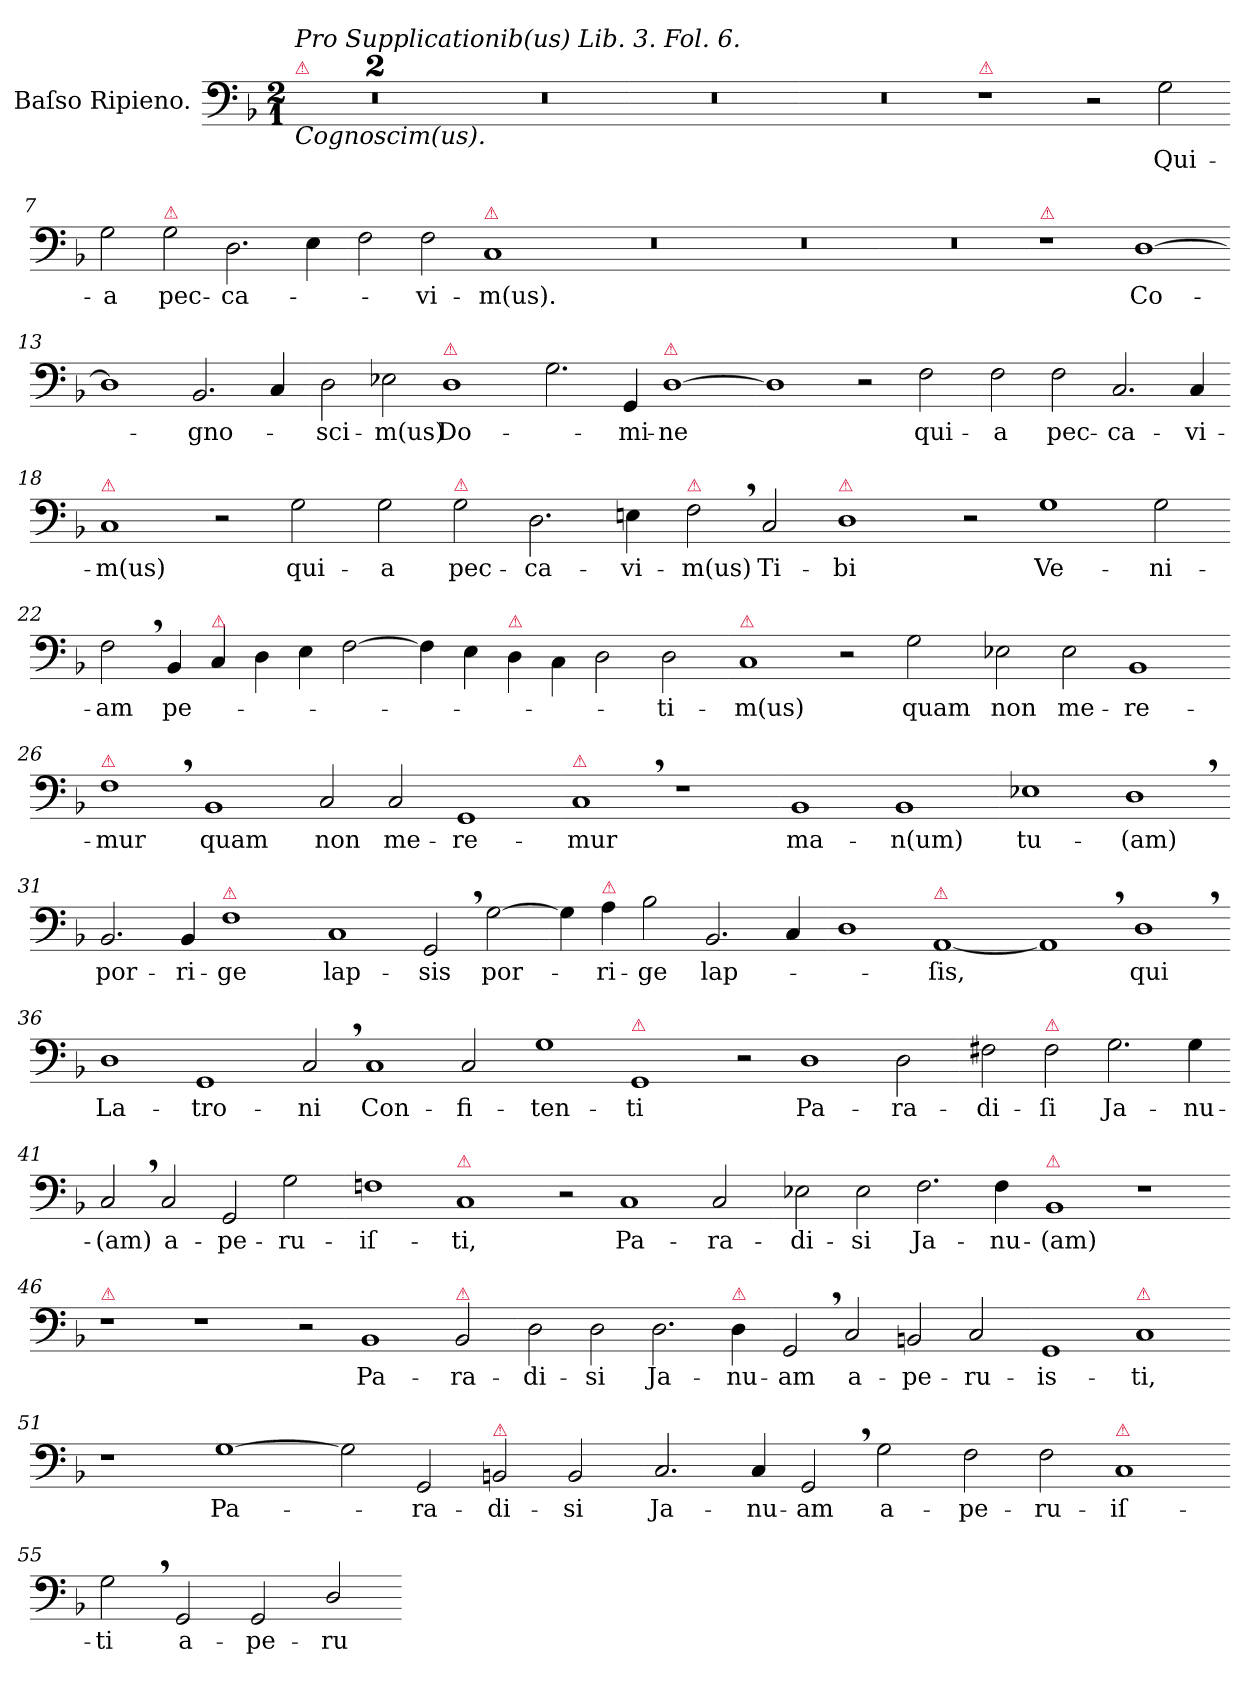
**kern	**text
*part1	*part1
*staff1	*staff1
*I"Baſso Ripieno.	*
*clefF4	*
*k[b-]	*
*M2/1	*
=1	=1
!LO:TX:a:i:t=Pro Supplicationib(us) Lib. 3. Fol. 6.	!
!LO:TX:b:i:t=Cognoscim(us).	!
!LO:TX:a:color=crimson:t=⚠	!
0r	.
=2-	=2-
0r	.
=3-	=3-
0r	.
=4-	=4-
0r	.
=5-	=5-
0r	.
=6-	=6-
!LO:TX:a:color=crimson:t=⚠	!
1r	.
2r	.
2G\	Qui-
=7-	=7-
2G\	-a
!LO:TX:a:color=crimson:t=⚠	!
2G\	pec-
2.D\	-ca-
4E\	.
=8-	=8-
2F\	.
2F\	-vi-
!LO:TX:a:color=crimson:t=⚠	!
1C	-m(us).
=9-	=9-
0r	.
=10-	=10-
0r	.
=11-	=11-
0r	.
=12-	=12-
!LO:TX:a:color=crimson:t=⚠	!
1r	.
[1D	Co-
=13-	=13-
1D]	.
2.BB-/	-gno-
4C/	.
=14-	=14-
2D\	-sci-
2E-X\	-m(us)
!LO:TX:a:color=crimson:t=⚠	!
1D	Do-
=15-	=15-
2.G\	.
4GG/	-mi-
!LO:TX:a:color=crimson:t=⚠	!
[1D	-ne
=16-	=16-
1D]	.
2r	.
2F\	qui-
=17-	=17-
2F\	-a
2F\	pec-
2.C/	-ca-
4C/	-vi-
=18-	=18-
!LO:TX:a:color=crimson:t=⚠	!
1C	-m(us)
2r	.
2G\	qui-
=19-	=19-
2G\	-a
!LO:TX:a:color=crimson:t=⚠	!
2G\	pec-
2.D\	-ca-
4En\	-vi-
=20-	=20-
!LO:TX:a:color=crimson:t=⚠	!
2F,<\	-m(us)
2C/	Ti-
!LO:TX:a:color=crimson:t=⚠	!
1D	-bi
=21-	=21-
2r	.
1G	Ve-
2G\	-ni-
=22-	=22-
2F,<\	-am
4BB-/	pe-
!LO:TX:a:color=crimson:t=⚠	!
4C/	.
4D\	.
4E\	.
[2F\	.
=23-	=23-
4F\]	.
4E\	.
!LO:TX:a:color=crimson:t=⚠	!
4D\	.
4C\	.
2D\	.
2D\	-ti-
=24-	=24-
!LO:TX:a:color=crimson:t=⚠	!
1C	-m(us)
2r	.
2G\	quam
=25-	=25-
2E-X\	non
2E-\	me-
1BB-	-re-
=26-	=26-
!LO:TX:a:color=crimson:t=⚠	!
1F,<	-mur
!	!LO:LY:i
1BB-	quam
=27-	=27-
!	!LO:LY:i
2C/	non
!	!LO:LY:i
2C/	me-
!	!LO:LY:i
1GG	-re-
=28-	=28-
!LO:TX:a:color=crimson:t=⚠	!
!	!LO:LY:i
1C,<	-mur
1r	.
=29-	=29-
1BB-	ma-
1BB-	-n(um)
=30-	=30-
1E-X	tu-
1D,<	-(am)
=31-	=31-
2.BB-/	por-
4BB-/	-ri-
!LO:TX:a:color=crimson:t=⚠	!
1F	-ge
=32-	=32-
1C	lap-
2GG,</	-sis
[2G\	por-
=33-	=33-
4G\]	.
!LO:TX:a:color=crimson:t=⚠	!
4A\	-ri-
2B-\	-ge
2.BB-/	lap-
4C/	.
=34-	=34-
1D	.
!LO:TX:a:color=crimson:t=⚠	!
[1AA	-ſis,
=35-	=35-
1AA,<]	.
1D,<	qui
=36-	=36-
1D	La-
1GG	-tro-
=37-	=37-
2C,</	-ni
1C	Con-
2C/	-fi-
=38-	=38-
1G	-ten-
!LO:TX:a:color=crimson:t=⚠	!
1GG	-ti
=39-	=39-
2r	.
1D	Pa-
2D\	-ra-
=40-	=40-
2F#X\	-di-
!LO:TX:a:color=crimson:t=⚠	!
2F#\	-ſi
2.G\	Ja-
4G\	-nu-
=41-	=41-
2C,</	-(am)
2C/	a-
2GG/	-pe-
2G\	-ru-
=42-	=42-
1Fn	-iſ-
!LO:TX:a:color=crimson:t=⚠	!
1C	-ti,
=43-	=43-
2r	.
1C	Pa-
2C/	-ra-
=44-	=44-
2E-X\	-di-
2E-\	-si
2.F\	Ja-
4F\	-nu-
=45-	=45-
!LO:TX:a:color=crimson:t=⚠	!
1BB-	-(am)
1r	.
=46-	=46-
!LO:TX:a:color=crimson:t=⚠	!
1r	.
1r	.
=47-	=47-
2r	.
1BB-	Pa-
!LO:TX:a:color=crimson:t=⚠	!
2BB-/	-ra-
=48-	=48-
2D\	-di-
2D\	-si
2.D\	Ja-
!LO:TX:a:color=crimson:t=⚠	!
4D\	-nu-
=49-	=49-
2GG,</	-am
2C/	a-
2BBn/	-pe-
2C/	-ru-
=50-	=50-
1GG	-is-
!LO:TX:a:color=crimson:t=⚠	!
1C	-ti,
=51-	=51-
1r	.
[1G	Pa-
=52-	=52-
2G]	.
2GG/	-ra-
!LO:TX:a:color=crimson:t=⚠	!
2BBn/	-di-
2BB/	-si
=53-	=53-
2.C/	Ja-
4C/	-nu-
2GG,</	-am
2G\	a-
=54-	=54-
2F\	-pe-
2F\	-ru-
!LO:TX:a:color=crimson:t=⚠	!
1C	-iſ-
=55-	=55-
2G,<\	-ti
2GG/	a-
2GG/	-pe-
2D/	-ru-
=-	=-
*-	*-
